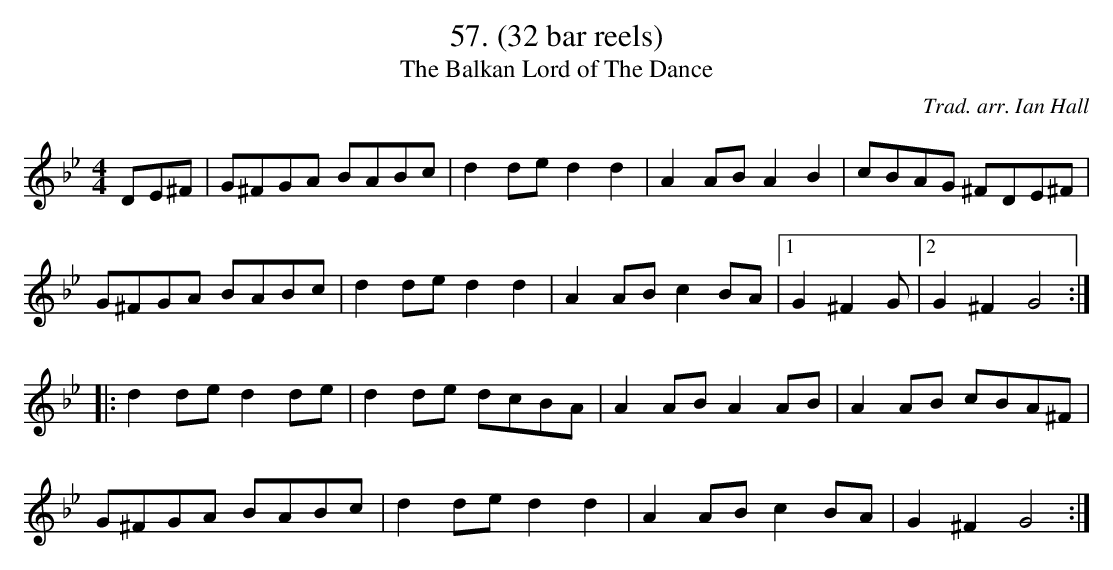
X:1
T:57. (32 bar reels)
T:Balkan Lord of The Dance, The
O:Trad. arr. Ian Hall
M:4/4
L:1/8
K:Gm
DE^F|\
G^FGA BABc|d2 de d2 d2|A2 AB A2 B2|cBAG ^FDE^F|
G^FGA BABc|d2 de d2 d2| A2 AB c2 BA|[1 G2 ^F2 G |[2 G2 ^F2 G4 ::
d2 de d2 de|d2 de dcBA|A2 AB A2 AB|A2 AB cBA^F|
G^FGA BABc|d2 de d2 d2|A2 AB c2 BA|G2 ^F2 G4:|
